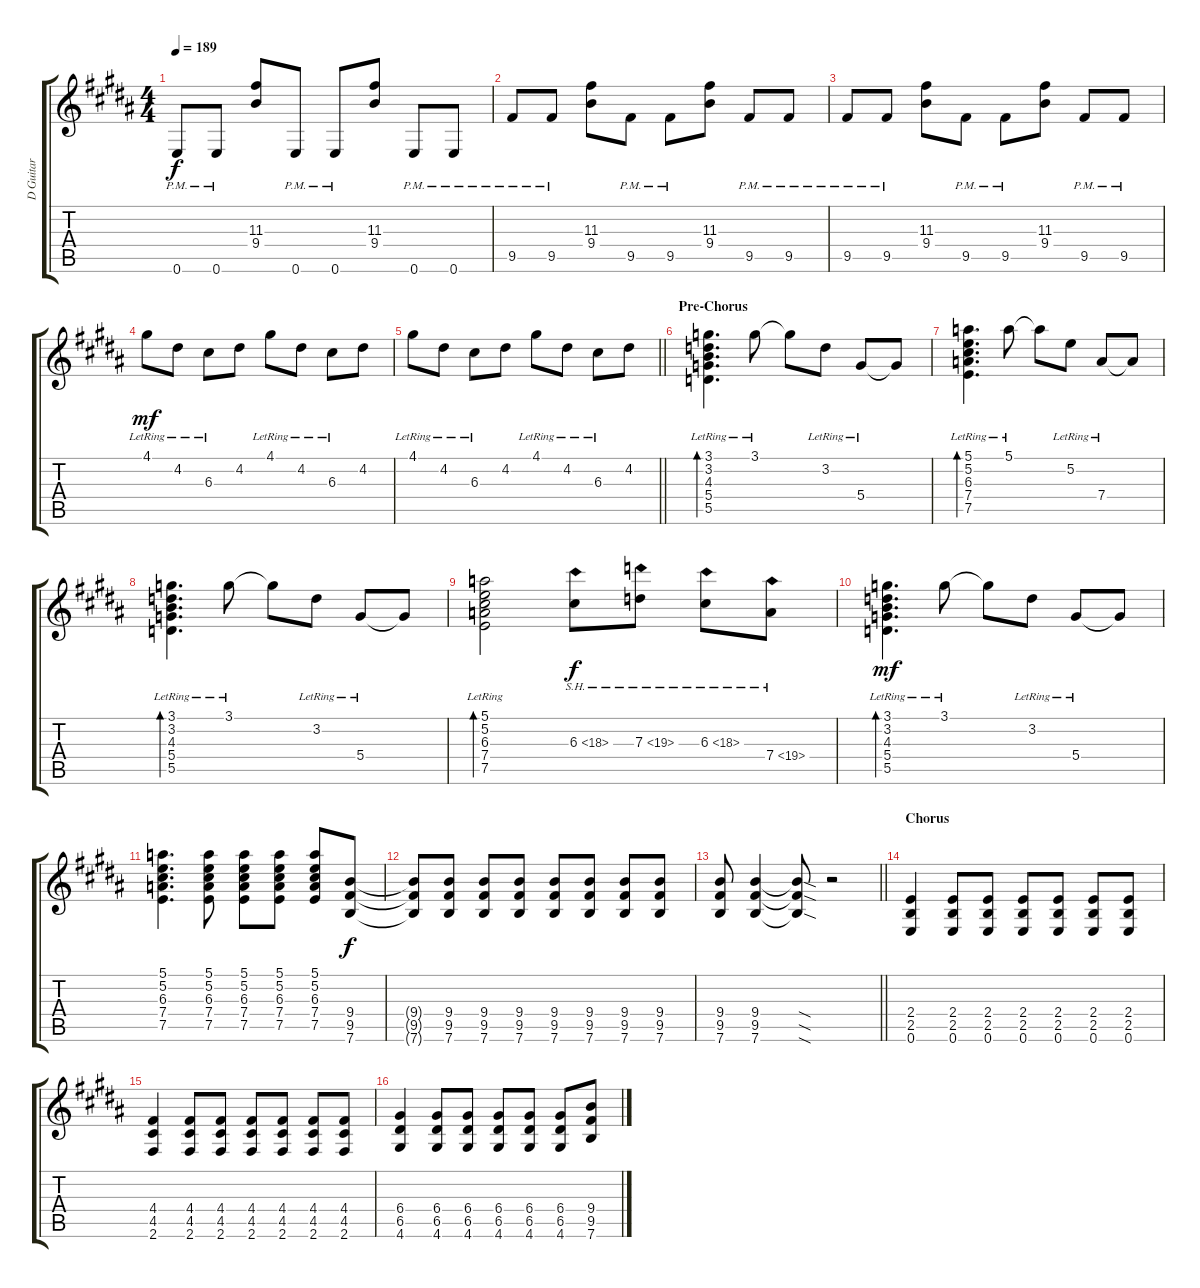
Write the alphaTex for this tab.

\track ("D Guitar" "D Guitar") {instrument distortionguitar}
\staff {score tabs}
\tuning (E4 B3 G3 D3 A2 E2) {hide}
\ts (4 4)
\tempo 189
\clef g2
\ks b
0.6{pm}.8{dy f} 0.6{pm}.8 (11.3 9.4).8 0.6{pm}.8 0.6{pm}.8 (11.3 9.4).8 0.6{pm}.8 0.6{pm}.8 |
9.5{pm}.8 9.5{pm}.8 (11.3 9.4).8 9.5{pm}.8 9.5{pm}.8 (11.3 9.4).8 9.5{pm}.8 9.5{pm}.8 |
9.5{pm}.8 9.5{pm}.8 (11.3 9.4).8 9.5{pm}.8 9.5{pm}.8 (11.3 9.4).8 9.5{pm}.8 9.5{pm}.8 |
4.1{lr}.8{dy mf} 4.2{lr}.8 6.3{lr}.8 4.2.8 4.1{lr}.8 4.2{lr}.8 6.3{lr}.8 4.2.8 |
\barLineRight lightlight
4.1{lr}.8 4.2{lr}.8 6.3{lr}.8 4.2.8 4.1{lr}.8 4.2{lr}.8 6.3{lr}.8 4.2.8 |
\section ("" "Pre-Chorus")
(3.1{lr} 3.2{lr} 4.3{lr} 5.4{lr} 5.5{lr}).4{d bd 60} 3.1{lr}.8 3.1{t}.8 3.2{lr}.8 5.4{lr}.8 5.4{t}.8 |
(5.1{lr} 5.2{lr} 6.3{lr} 7.4{lr} 7.5{lr}).4{d bd 60} 5.1{lr}.8 5.1{t}.8 5.2{lr}.8 7.4{lr}.8 7.4{t}.8 |
(3.1{lr} 3.2{lr} 4.3{lr} 5.4{lr} 5.5{lr}).4{d bd 60} 3.1{lr}.8 3.1{t}.8 3.2{lr}.8 5.4{lr}.8 5.4{t}.8 |
(5.1{lr} 5.2{lr} 6.3{lr} 7.4{lr} 7.5{lr}).2{bd 60} 6.3{sh 12}.8{dy f} 7.3{sh 12}.8 6.3{sh 12}.8 7.4{sh 12}.8 |
(3.1{lr} 3.2{lr} 4.3{lr} 5.4{lr} 5.5{lr}).4{d bd 60 dy mf} 3.1{lr}.8 3.1{t}.8 3.2{lr}.8 5.4{lr}.8 5.4{t}.8 |
(5.1 5.2 6.3 7.4 7.5).4{d} (5.1 5.2 6.3 7.4 7.5).8 (5.1 5.2 6.3 7.4 7.5).8 (5.1 5.2 6.3 7.4 7.5).8 (5.1 5.2 6.3 7.4 7.5).8 (9.4 9.5 7.6).8{dy f} |
(9.4{t} 9.5{t} 7.6{t}).8 (9.4 9.5 7.6).8 (9.4 9.5 7.6).8 (9.4 9.5 7.6).8 (9.4 9.5 7.6).8 (9.4 9.5 7.6).8 (9.4 9.5 7.6).8 (9.4 9.5 7.6).8 |
\barLineRight lightlight
(9.4 9.5 7.6).8 (9.4 9.5 7.6).4 (9.4{sod t} 9.5{sod t} 7.6{sod t}).8 r.2 |
\section ("" "Chorus")
(2.4 2.5 0.6).4 (2.4 2.5 0.6).8 (2.4 2.5 0.6).8 (2.4 2.5 0.6).8 (2.4 2.5 0.6).8 (2.4 2.5 0.6).8 (2.4 2.5 0.6).8 |
(4.4 4.5 2.6).4 (4.4 4.5 2.6).8 (4.4 4.5 2.6).8 (4.4 4.5 2.6).8 (4.4 4.5 2.6).8 (4.4 4.5 2.6).8 (4.4 4.5 2.6).8 |
(6.4 6.5 4.6).4 (6.4 6.5 4.6).8 (6.4 6.5 4.6).8 (6.4 6.5 4.6).8 (6.4 6.5 4.6).8 (6.4 6.5 4.6).8 (9.4 9.5 7.6).8
